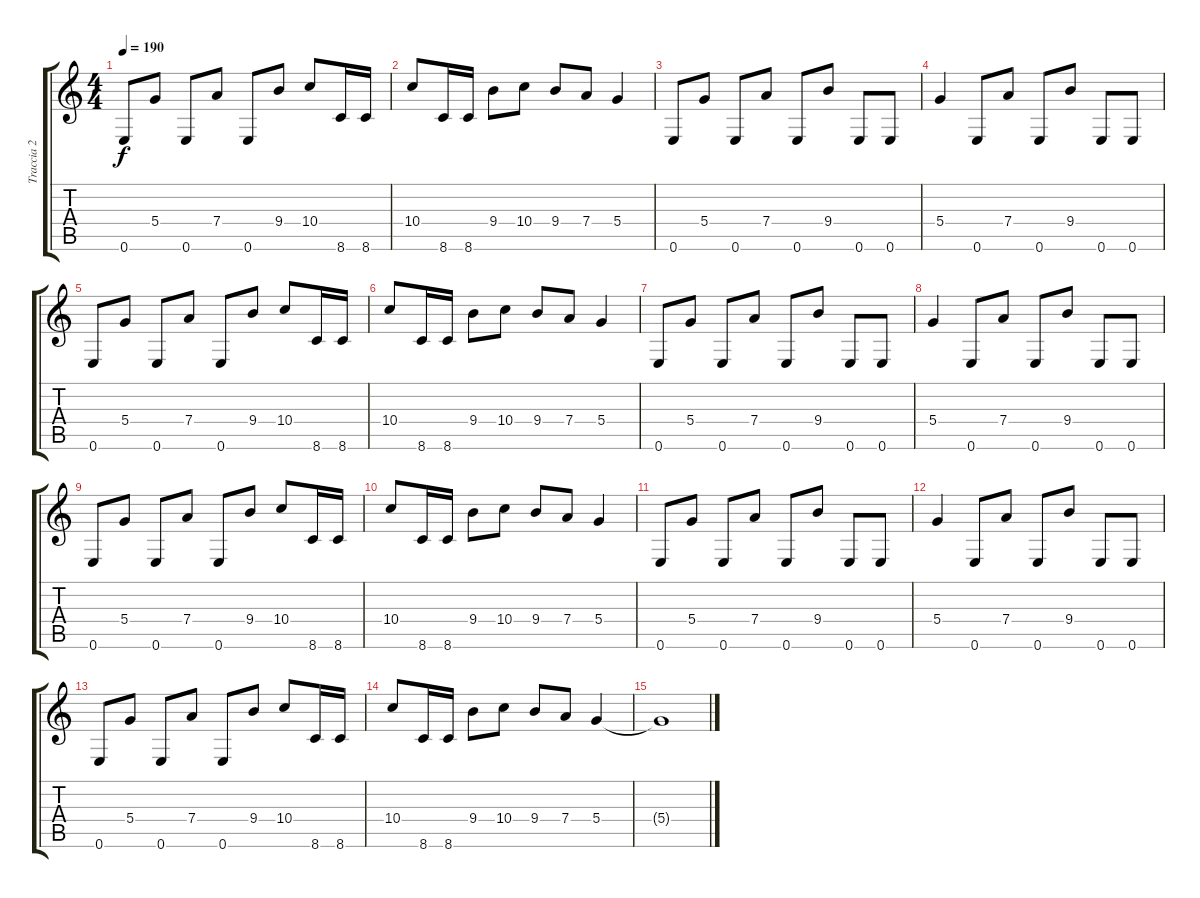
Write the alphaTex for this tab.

\track ("Traccia 2" "Traccia 2") {instrument distortionguitar}
\staff {score tabs}
\tuning (E4 B3 G3 D3 A2 E2) {hide}
\ts (4 4)
\tempo 190
\clef g2
\ks c
0.6.8{dy f} 5.4.8 0.6.8 7.4.8 0.6.8 9.4.8 10.4.8 8.6.16 8.6.16 |
10.4.8 8.6.16 8.6.16 9.4.8 10.4.8 9.4.8 7.4.8 5.4.4 |
0.6.8 5.4.8 0.6.8 7.4.8 0.6.8 9.4.8 0.6.8 0.6.8 |
5.4.4 0.6.8 7.4.8 0.6.8 9.4.8 0.6.8 0.6.8 |
0.6.8 5.4.8 0.6.8 7.4.8 0.6.8 9.4.8 10.4.8 8.6.16 8.6.16 |
10.4.8 8.6.16 8.6.16 9.4.8 10.4.8 9.4.8 7.4.8 5.4.4 |
0.6.8 5.4.8 0.6.8 7.4.8 0.6.8 9.4.8 0.6.8 0.6.8 |
5.4.4 0.6.8 7.4.8 0.6.8 9.4.8 0.6.8 0.6.8 |
0.6.8 5.4.8 0.6.8 7.4.8 0.6.8 9.4.8 10.4.8 8.6.16 8.6.16 |
10.4.8 8.6.16 8.6.16 9.4.8 10.4.8 9.4.8 7.4.8 5.4.4 |
0.6.8 5.4.8 0.6.8 7.4.8 0.6.8 9.4.8 0.6.8 0.6.8 |
5.4.4 0.6.8 7.4.8 0.6.8 9.4.8 0.6.8 0.6.8 |
0.6.8 5.4.8 0.6.8 7.4.8 0.6.8 9.4.8 10.4.8 8.6.16 8.6.16 |
10.4.8 8.6.16 8.6.16 9.4.8 10.4.8 9.4.8 7.4.8 5.4.4 |
5.4{t}.1
